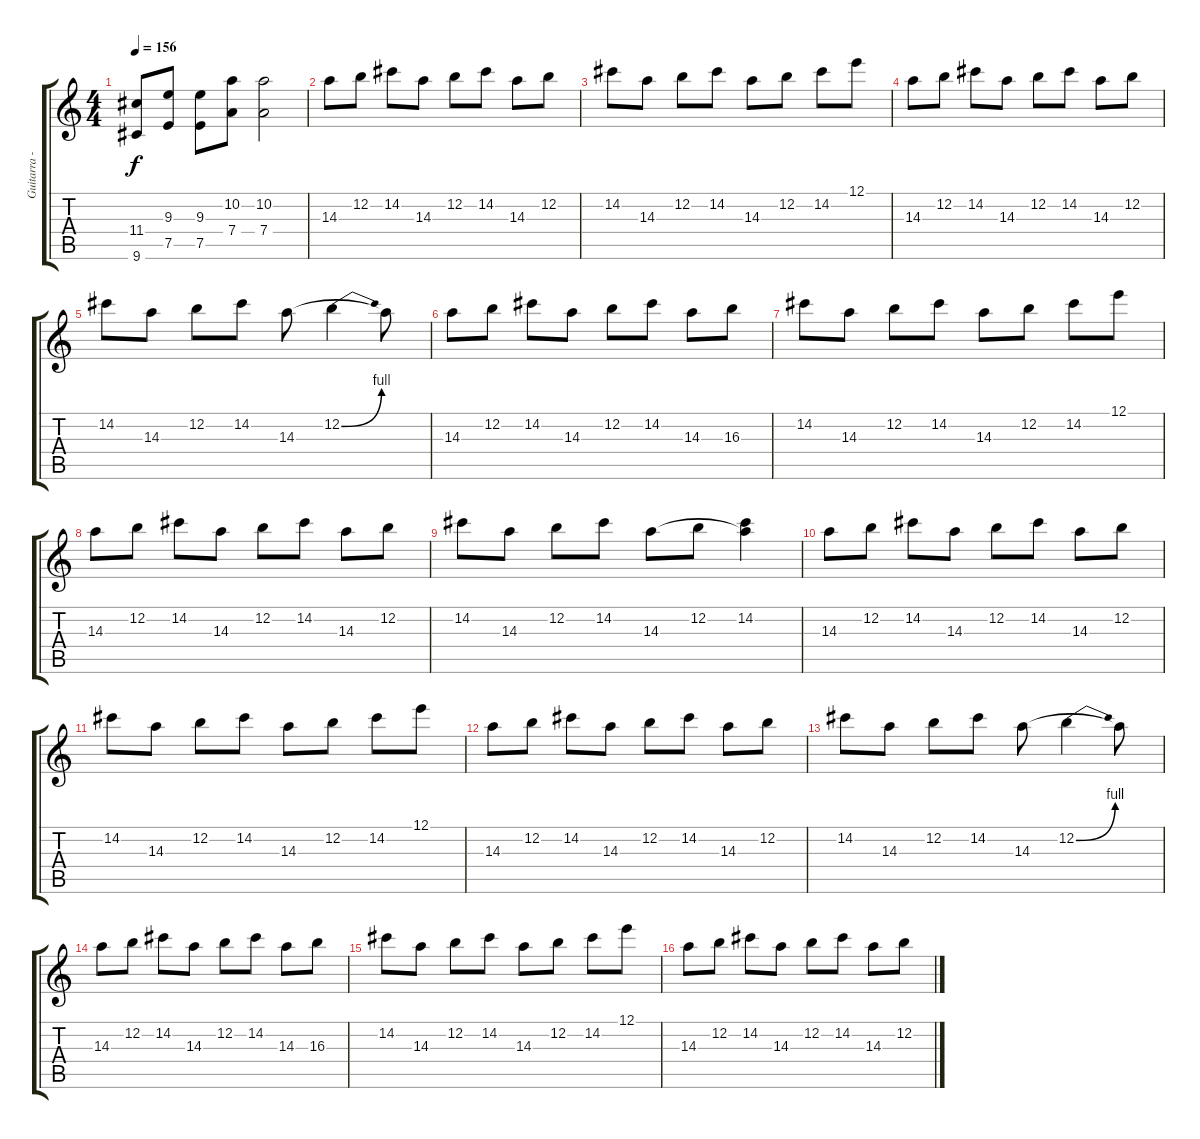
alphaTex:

\track ("Guitarra - Cabeleira" "Guitarra -") {instrument distortionguitar}
\staff {score tabs}
\tuning (E4 B3 G3 D3 A2 E2) {hide}
\ts (4 4)
\tempo 156
\clef g2
\ks c
(11.4 9.6).8{dy f} (9.3 7.5).8 (9.3 7.5).8 (10.2 7.4).8 (10.2 7.4).2 |
14.3.8 12.2.8 14.2.8 14.3.8 12.2.8 14.2.8 14.3.8 12.2.8 |
14.2.8 14.3.8 12.2.8 14.2.8 14.3.8 12.2.8 14.2.8 12.1.8 |
14.3.8 12.2.8 14.2.8 14.3.8 12.2.8 14.2.8 14.3.8 12.2.8 |
14.2.8 14.3.8 12.2.8 14.2.8 14.3.8 12.2{be (bend 0 0 60 4)}.4 14.3{t}.8 |
14.3.8 12.2.8 14.2.8 14.3.8 12.2.8 14.2.8 14.3.8 16.3.8 |
14.2.8 14.3.8 12.2.8 14.2.8 14.3.8 12.2.8 14.2.8 12.1.8 |
14.3.8 12.2.8 14.2.8 14.3.8 12.2.8 14.2.8 14.3.8 12.2.8 |
14.2.8 14.3.8 12.2.8 14.2.8 14.3.8 12.2.8 (14.2 14.3{t}).4 |
14.3.8 12.2.8 14.2.8 14.3.8 12.2.8 14.2.8 14.3.8 12.2.8 |
14.2.8 14.3.8 12.2.8 14.2.8 14.3.8 12.2.8 14.2.8 12.1.8 |
14.3.8 12.2.8 14.2.8 14.3.8 12.2.8 14.2.8 14.3.8 12.2.8 |
14.2.8 14.3.8 12.2.8 14.2.8 14.3.8 12.2{be (bend 0 0 60 4)}.4 14.3{t}.8 |
14.3.8 12.2.8 14.2.8 14.3.8 12.2.8 14.2.8 14.3.8 16.3.8 |
14.2.8 14.3.8 12.2.8 14.2.8 14.3.8 12.2.8 14.2.8 12.1.8 |
14.3.8 12.2.8 14.2.8 14.3.8 12.2.8 14.2.8 14.3.8 12.2.8
